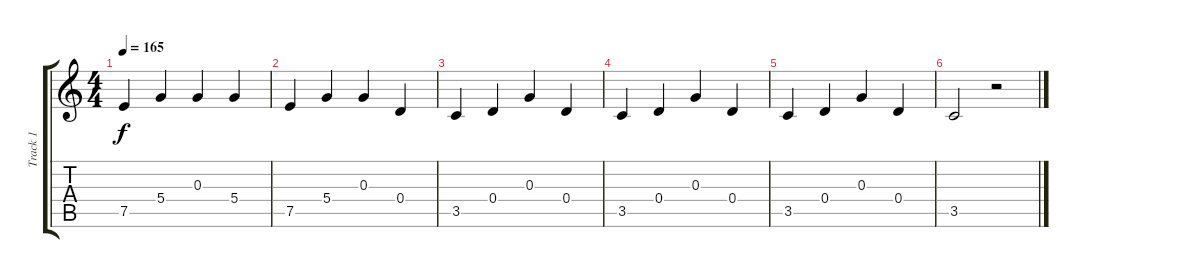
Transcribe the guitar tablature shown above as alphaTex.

\track ("Track 1" "Track 1") {instrument acousticguitarsteel}
\staff {score tabs}
\tuning (E4 B3 G3 D3 A2 E2) {hide}
\ts (4 4)
\tempo 165
\clef g2
\ks c
7.5.4{dy f} 5.4.4 0.3.4 5.4.4 |
7.5.4 5.4.4 0.3.4 0.4.4 |
3.5.4 0.4.4 0.3.4 0.4.4 |
3.5.4 0.4.4 0.3.4 0.4.4 |
3.5.4 0.4.4 0.3.4 0.4.4 |
3.5.2 r.2
